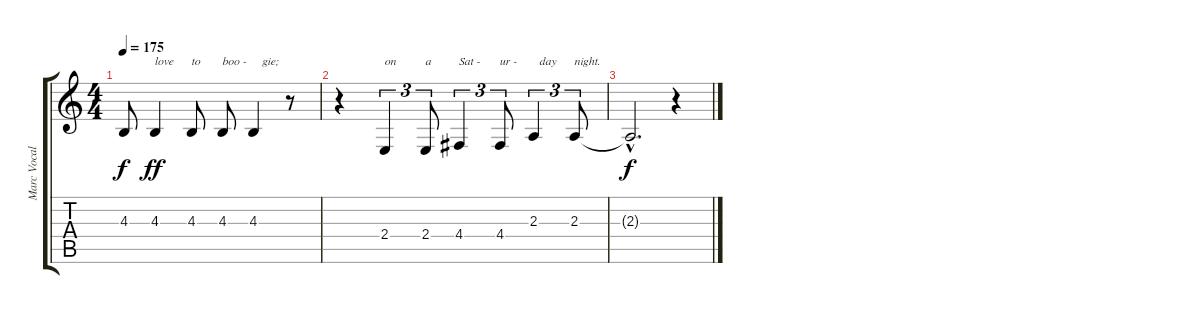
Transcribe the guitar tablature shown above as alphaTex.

\track ("Marc Vocals" "Marc Vocal") {instrument altosax}
\staff {score tabs}
\tuning (E4 B3 G3 D3 A2 E2) {hide}
\ts (4 4)
\tempo 175
\clef g2
\ks c
4.3{t}.8{txt " " dy f volume 2} 4.3.4{txt "love" dy ff} 4.3.8{txt "to"} 4.3.8{txt "boo -"} 4.3.4{txt "   gie;"} r.8 |
r.4{volume 1} 2.4.4{tu (3 2) txt "on"} 2.4.8{tu (3 2) txt "a"} 4.4.4{tu (3 2) txt "Sat -"} 4.4.8{tu (3 2) txt "ur -"} 2.3.4{tu (3 2) txt "  day"} 2.3.8{tu (3 2) txt "night."} |
2.3{hac t}.2{d dy f volume 0} r.4
